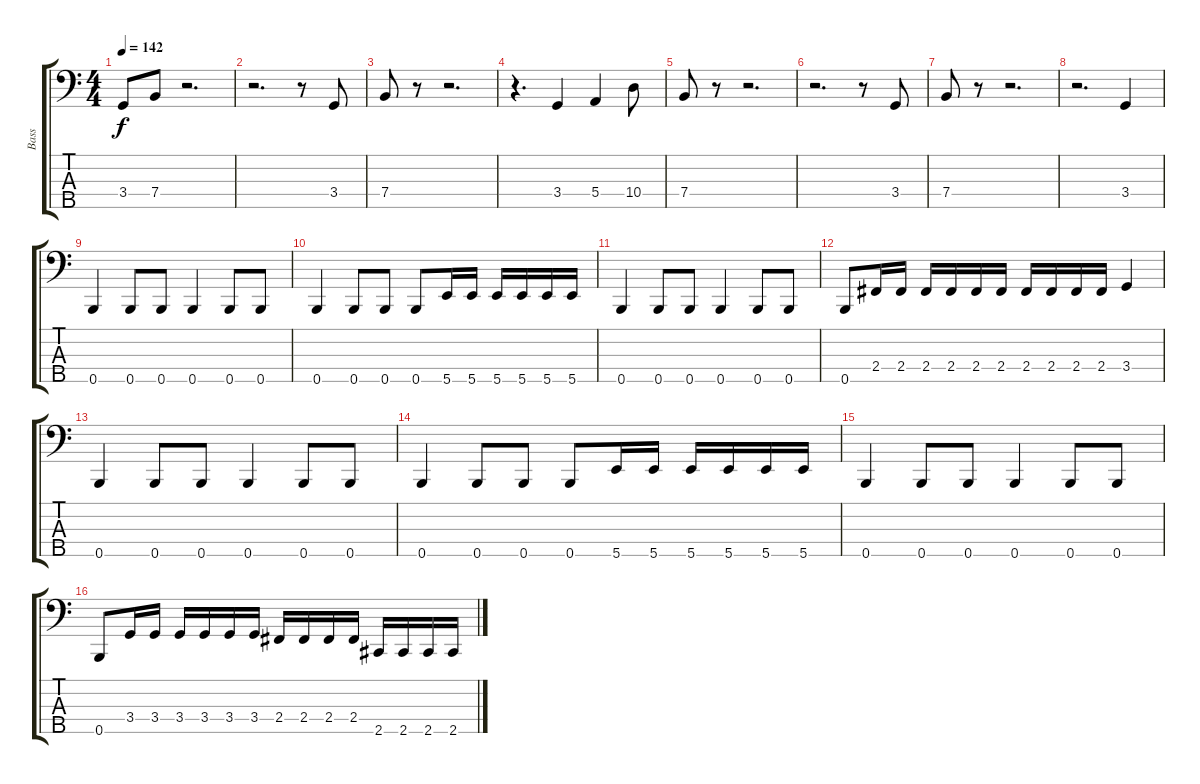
\track ("Bass" "Bass") {instrument electricbasspick}
\staff {score tabs}
\tuning (G2 D2 A1 E1 B0) {hide}
\ts (4 4)
\tempo 142
\clef f4
\ks c
3.4.8{dy f instrument electricbasspick} 7.4.8 r.2{d} |
r.2{d} r.8 3.4.8 |
7.4.8 r.8 r.2{d} |
r.4{d} 3.4.4 5.4.4 10.4.8 |
7.4.8 r.8 r.2{d} |
r.2{d} r.8 3.4.8 |
7.4.8 r.8 r.2{d} |
r.2{d} 3.4.4 |
0.5.4 0.5.8 0.5.8 0.5.4 0.5.8 0.5.8 |
0.5.4 0.5.8 0.5.8 0.5.8 5.5.16 5.5.16 5.5.16 5.5.16 5.5.16 5.5.16 |
0.5.4 0.5.8 0.5.8 0.5.4 0.5.8 0.5.8 |
0.5.8 2.4.16 2.4.16 2.4.16 2.4.16 2.4.16 2.4.16 2.4.16 2.4.16 2.4.16 2.4.16 3.4.4 |
0.5.4 0.5.8 0.5.8 0.5.4 0.5.8 0.5.8 |
0.5.4 0.5.8 0.5.8 0.5.8 5.5.16 5.5.16 5.5.16 5.5.16 5.5.16 5.5.16 |
0.5.4 0.5.8 0.5.8 0.5.4 0.5.8 0.5.8 |
0.5.8 3.4.16 3.4.16 3.4.16 3.4.16 3.4.16 3.4.16 2.4.16 2.4.16 2.4.16 2.4.16 2.5.16 2.5.16 2.5.16 2.5.16
